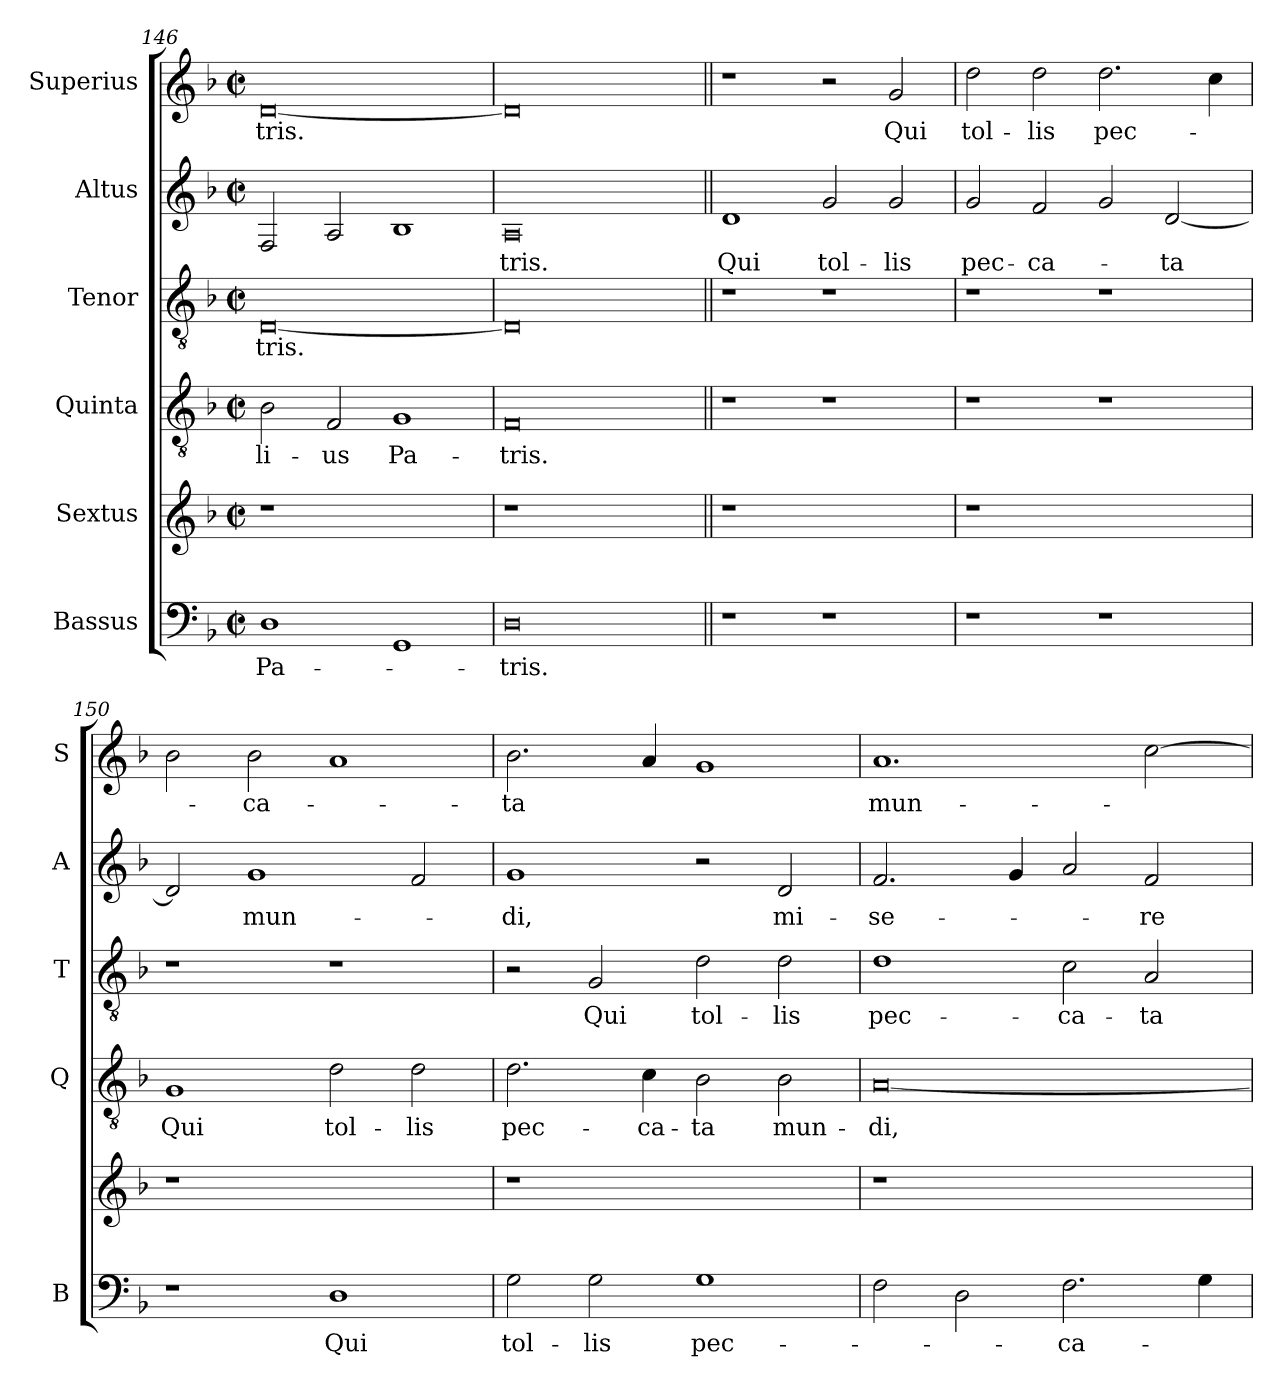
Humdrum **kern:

**kern	**text	**kern	**kern	**text	**kern	**text	**kern	**text	**kern	**text
*part6	*part6	*part5	*part4	*part4	*part3	*part3	*part2	*part2	*part1	*part1
*staff6	*staff6	*staff5	*staff4	*staff4	*staff3	*staff3	*staff2	*staff2	*staff1	*staff1
*I"Bassus	*	*I"Sextus	*I"Quinta	*	*I"Tenor	*	*I"Altus	*	*I"Superius	*
*I'B	*	*	*I'Q	*	*I'T	*	*I'A	*	*I'S	*
*clefF4	*	*clefG2	*clefGv2	*	*clefGv2	*	*clefG2	*	*clefG2	*
*k[b-]	*	*k[b-]	*k[b-]	*	*k[b-]	*	*k[b-]	*	*k[b-]	*
*F:	*	*F:	*F:	*	*F:	*	*F:	*	*F:	*
*M2/2	*	*M2/2	*M2/2	*	*M2/2	*	*M2/2	*	*M2/2	*
*met(c|)	*	*met(c|)	*met(c|)	*	*met(c|)	*	*met(c|)	*	*met(c|)	*
=146	=146	=146	=146	=146	=146	=146	=146	=146	=146	=146
!	!LO:LY:b	!	!	!LO:LY:b	!	!LO:LY:b	!	!	!	!LO:LY:b
1D	Pa-	1r	2B-\	-li-	[0D	-tris.	2F/	.	[0d	-tris.
!	!	!	!	!LO:LY:b	!	!	!	!	!	!
.	.	.	2F/	-us	.	.	2A/	.	.	.
!	!	!	!	!LO:LY:b	!	!	!	!	!	!
1GG	.	1ryy	1G	Pa-	.	.	1B-	.	.	.
=147	=147	=147	=147	=147	=147	=147	=147	=147	=147	=147
!	!LO:LY:b	!	!	!LO:LY:b	!	!	!	!LO:LY:b	!	!
0D	-tris.	1r	0F	-tris.	0D]	.	0A	-tris.	0d]	.
.	.	1ryy	.	.	.	.	.	.	.	.
!!LO:LB:g=z
=148||	=148||	=148||	=148||	=148||	=148||	=148||	=148||	=148||	=148||	=148||
!	!	!	!	!	!	!	!	!LO:LY:b	!	!
1r	.	1r	1r	.	1r	.	1d	Qui	1r	.
!	!	!	!	!	!	!	!	!LO:LY:b	!	!
1r	.	1ryy	1r	.	1r	.	2g/	tol-	2r	.
!	!	!	!	!	!	!	!	!LO:LY:b	!	!LO:LY:b
.	.	.	.	.	.	.	2g/	-lis	2g/	Qui
=149	=149	=149	=149	=149	=149	=149	=149	=149	=149	=149
!	!	!	!	!	!	!	!	!LO:LY:b	!	!LO:LY:b
1r	.	1r	1r	.	1r	.	2g/	pec-	2dd\	tol-
!	!	!	!	!	!	!	!	!LO:LY:b	!	!LO:LY:b
.	.	.	.	.	.	.	2f/	-ca-	2dd\	-lis
!	!	!	!	!	!	!	!	!	!	!LO:LY:b
1r	.	1ryy	1r	.	1r	.	2g/	.	2.dd\	pec-
!	!	!	!	!	!	!	!	!LO:LY:b	!	!
.	.	.	.	.	.	.	[2d/	-ta	.	.
.	.	.	.	.	.	.	.	.	4cc\	.
=150	=150	=150	=150	=150	=150	=150	=150	=150	=150	=150
!	!	!	!	!LO:LY:b	!	!	!	!	!	!
1r	.	1r	1G	Qui	1r	.	2d/]	.	2b-\	.
!	!	!	!	!	!	!	!	!LO:LY:b	!	!LO:LY:b
.	.	.	.	.	.	.	1g	mun-	2b-\	-ca-
!	!LO:LY:b	!	!	!LO:LY:b	!	!	!	!	!	!
1D	Qui	1ryy	2d\	tol-	1r	.	.	.	1a	.
!	!	!	!	!LO:LY:b	!	!	!	!	!	!
.	.	.	2d\	-lis	.	.	2f/	.	.	.
=151	=151	=151	=151	=151	=151	=151	=151	=151	=151	=151
!	!LO:LY:b	!	!	!LO:LY:b	!	!	!	!LO:LY:b	!	!LO:LY:b
2G\	tol-	1r	2.d\	pec-	2r	.	1g	-di,	2.b-\	-ta
!	!LO:LY:b	!	!	!	!	!LO:LY:b	!	!	!	!
2G\	-lis	.	.	.	2G/	Qui	.	.	.	.
!	!	!	!	!LO:LY:b	!	!	!	!	!	!
.	.	.	4c\	-ca-	.	.	.	.	4a/	.
!	!LO:LY:b	!	!	!LO:LY:b	!	!LO:LY:b	!	!	!	!
1G	pec-	1ryy	2B-\	-ta	2d\	tol-	2r	.	1g	.
!	!	!	!	!LO:LY:b	!	!LO:LY:b	!	!LO:LY:b	!	!
.	.	.	2B-\	mun-	2d\	-lis	2d/	mi-	.	.
=152	=152	=152	=152	=152	=152	=152	=152	=152	=152	=152
!	!	!	!	!LO:LY:b	!	!LO:LY:b	!	!LO:LY:b	!	!LO:LY:b
2F\	.	1r	[0A	-di,	1d	pec-	2.f/	-se-	1.a	mun-
2D\	.	.	.	.	.	.	.	.	.	.
.	.	.	.	.	.	.	4g/	.	.	.
!	!LO:LY:b	!	!	!	!	!LO:LY:b	!	!	!	!
2.F\	-ca-	1ryy	.	.	2c\	-ca-	2a/	.	.	.
!	!	!	!	!	!	!LO:LY:b	!	!LO:LY:b	!	!
.	.	.	.	.	2A/	-ta	2f/	-re-	[2cc\	.
4G\	.	.	.	.	.	.	.	.	.	.
=	=	=	=	=	=	=	=	=	=	=
*-	*-	*-	*-	*-	*-	*-	*-	*-	*-	*-
